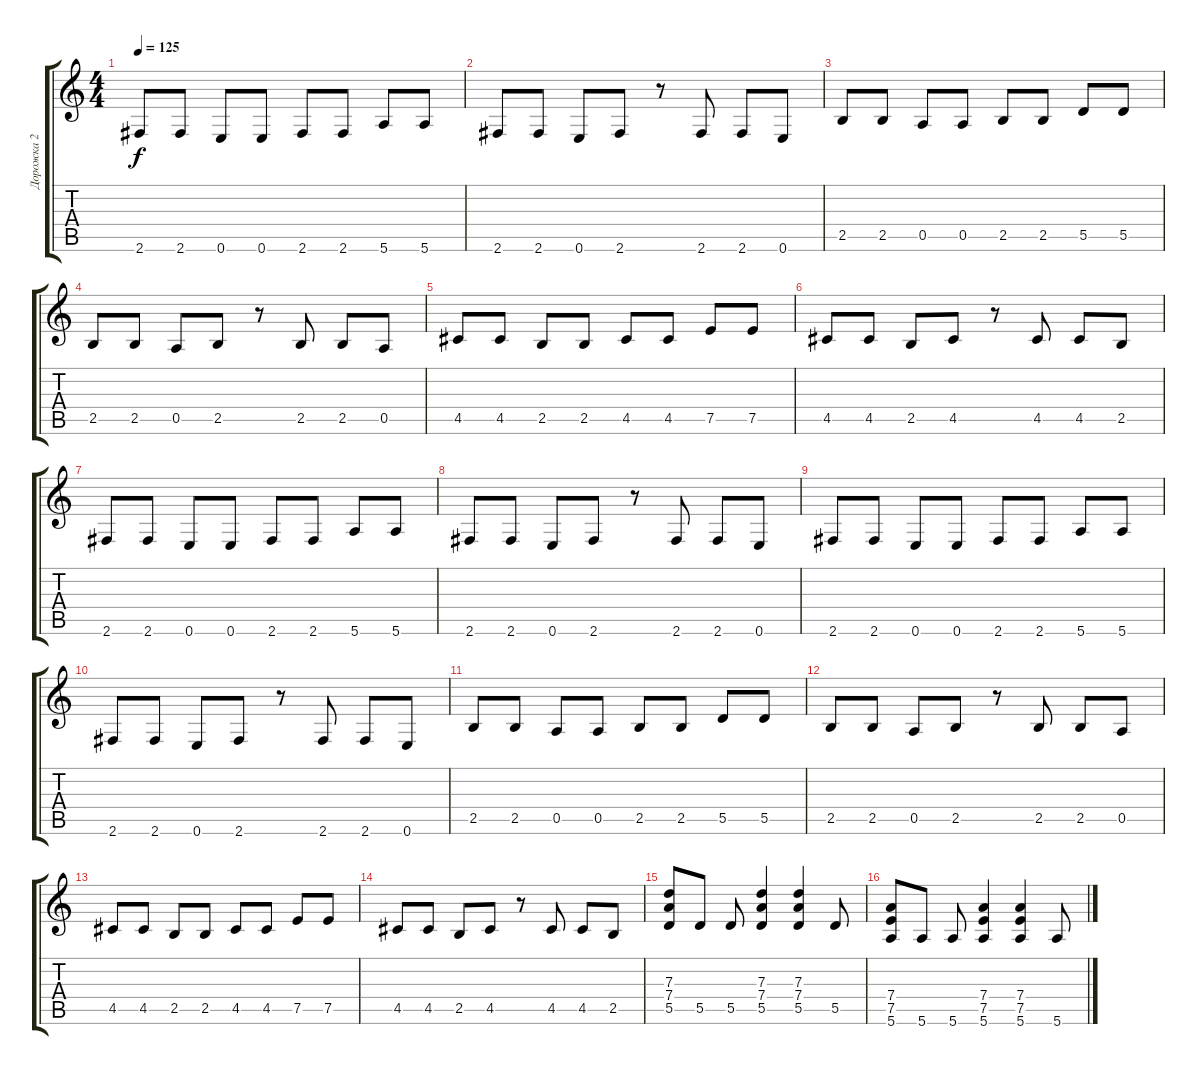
\track ("Дорожка 2" "Дорожка 2") {instrument distortionguitar}
\staff {score tabs}
\tuning (E4 B3 G3 D3 A2 E2) {hide}
\ts (4 4)
\tempo 125
\clef g2
\ks c
2.6.8{dy f} 2.6.8 0.6.8 0.6.8 2.6.8 2.6.8 5.6.8 5.6.8 |
2.6.8 2.6.8 0.6.8 2.6.8 r.8 2.6.8 2.6.8 0.6.8 |
2.5.8 2.5.8 0.5.8 0.5.8 2.5.8 2.5.8 5.5.8 5.5.8 |
2.5.8 2.5.8 0.5.8 2.5.8 r.8 2.5.8 2.5.8 0.5.8 |
4.5.8 4.5.8 2.5.8 2.5.8 4.5.8 4.5.8 7.5.8 7.5.8 |
4.5.8 4.5.8 2.5.8 4.5.8 r.8 4.5.8 4.5.8 2.5.8 |
2.6.8 2.6.8 0.6.8 0.6.8 2.6.8 2.6.8 5.6.8 5.6.8 |
2.6.8 2.6.8 0.6.8 2.6.8 r.8 2.6.8 2.6.8 0.6.8 |
2.6.8 2.6.8 0.6.8 0.6.8 2.6.8 2.6.8 5.6.8 5.6.8 |
2.6.8 2.6.8 0.6.8 2.6.8 r.8 2.6.8 2.6.8 0.6.8 |
2.5.8 2.5.8 0.5.8 0.5.8 2.5.8 2.5.8 5.5.8 5.5.8 |
2.5.8 2.5.8 0.5.8 2.5.8 r.8 2.5.8 2.5.8 0.5.8 |
4.5.8 4.5.8 2.5.8 2.5.8 4.5.8 4.5.8 7.5.8 7.5.8 |
4.5.8 4.5.8 2.5.8 4.5.8 r.8 4.5.8 4.5.8 2.5.8 |
(7.3 7.4 5.5).8 5.5.8 5.5.8 (7.3 7.4 5.5).4 (7.3 7.4 5.5).4 5.5.8 |
(7.4 7.5 5.6).8 5.6.8 5.6.8 (7.4 7.5 5.6).4 (7.4 7.5 5.6).4 5.6.8
